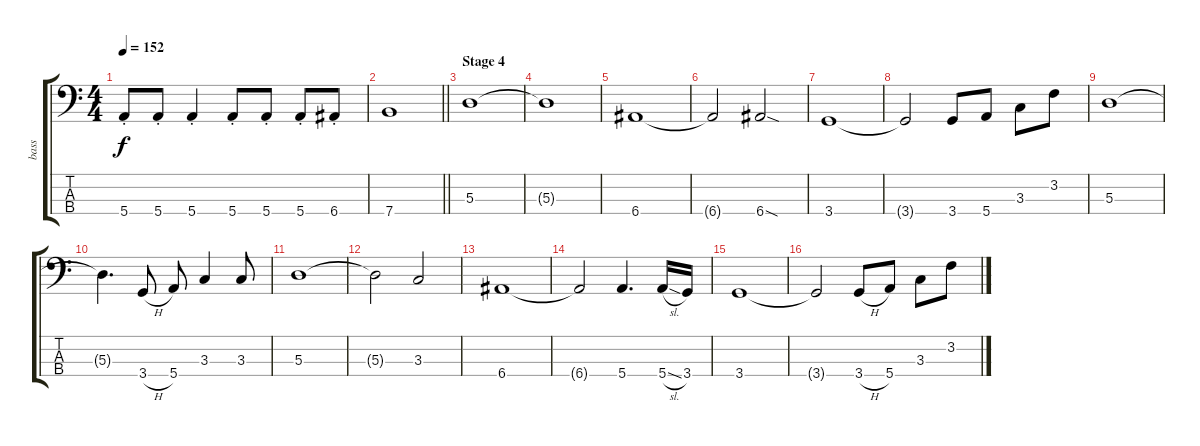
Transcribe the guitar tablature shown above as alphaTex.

\track ("bass" "bass") {instrument electricbassfinger}
\staff {score tabs}
\tuning (G2 D2 A1 E1) {hide}
\ts (4 4)
\tempo 152
\clef f4
\ks c
5.4{st}.8{dy f} 5.4{st}.8 5.4{st}.4 5.4{st}.8 5.4{st}.8 5.4{st}.8 6.4{st}.8 |
\barLineRight lightlight
7.4.1 |
\section ("" "Stage 4")
5.3.1 |
5.3{t}.1 |
6.4.1 |
6.4{t}.2 6.4{sod}.2 |
3.4.1 |
3.4{t}.2 3.4.8 5.4.8 3.3.8 3.2.8 |
5.3.1 |
5.3{t}.4{d} 3.4{h}.8 5.4.8 3.3.4 3.3.8 |
5.3.1 |
5.3{t}.2 3.3.2 |
6.4.1 |
6.4{t}.2 5.4.4{d} 5.4{sl}.16 3.4.16 |
3.4.1 |
3.4{t}.2 3.4{h}.8 5.4.8 3.3.8 3.2.8
